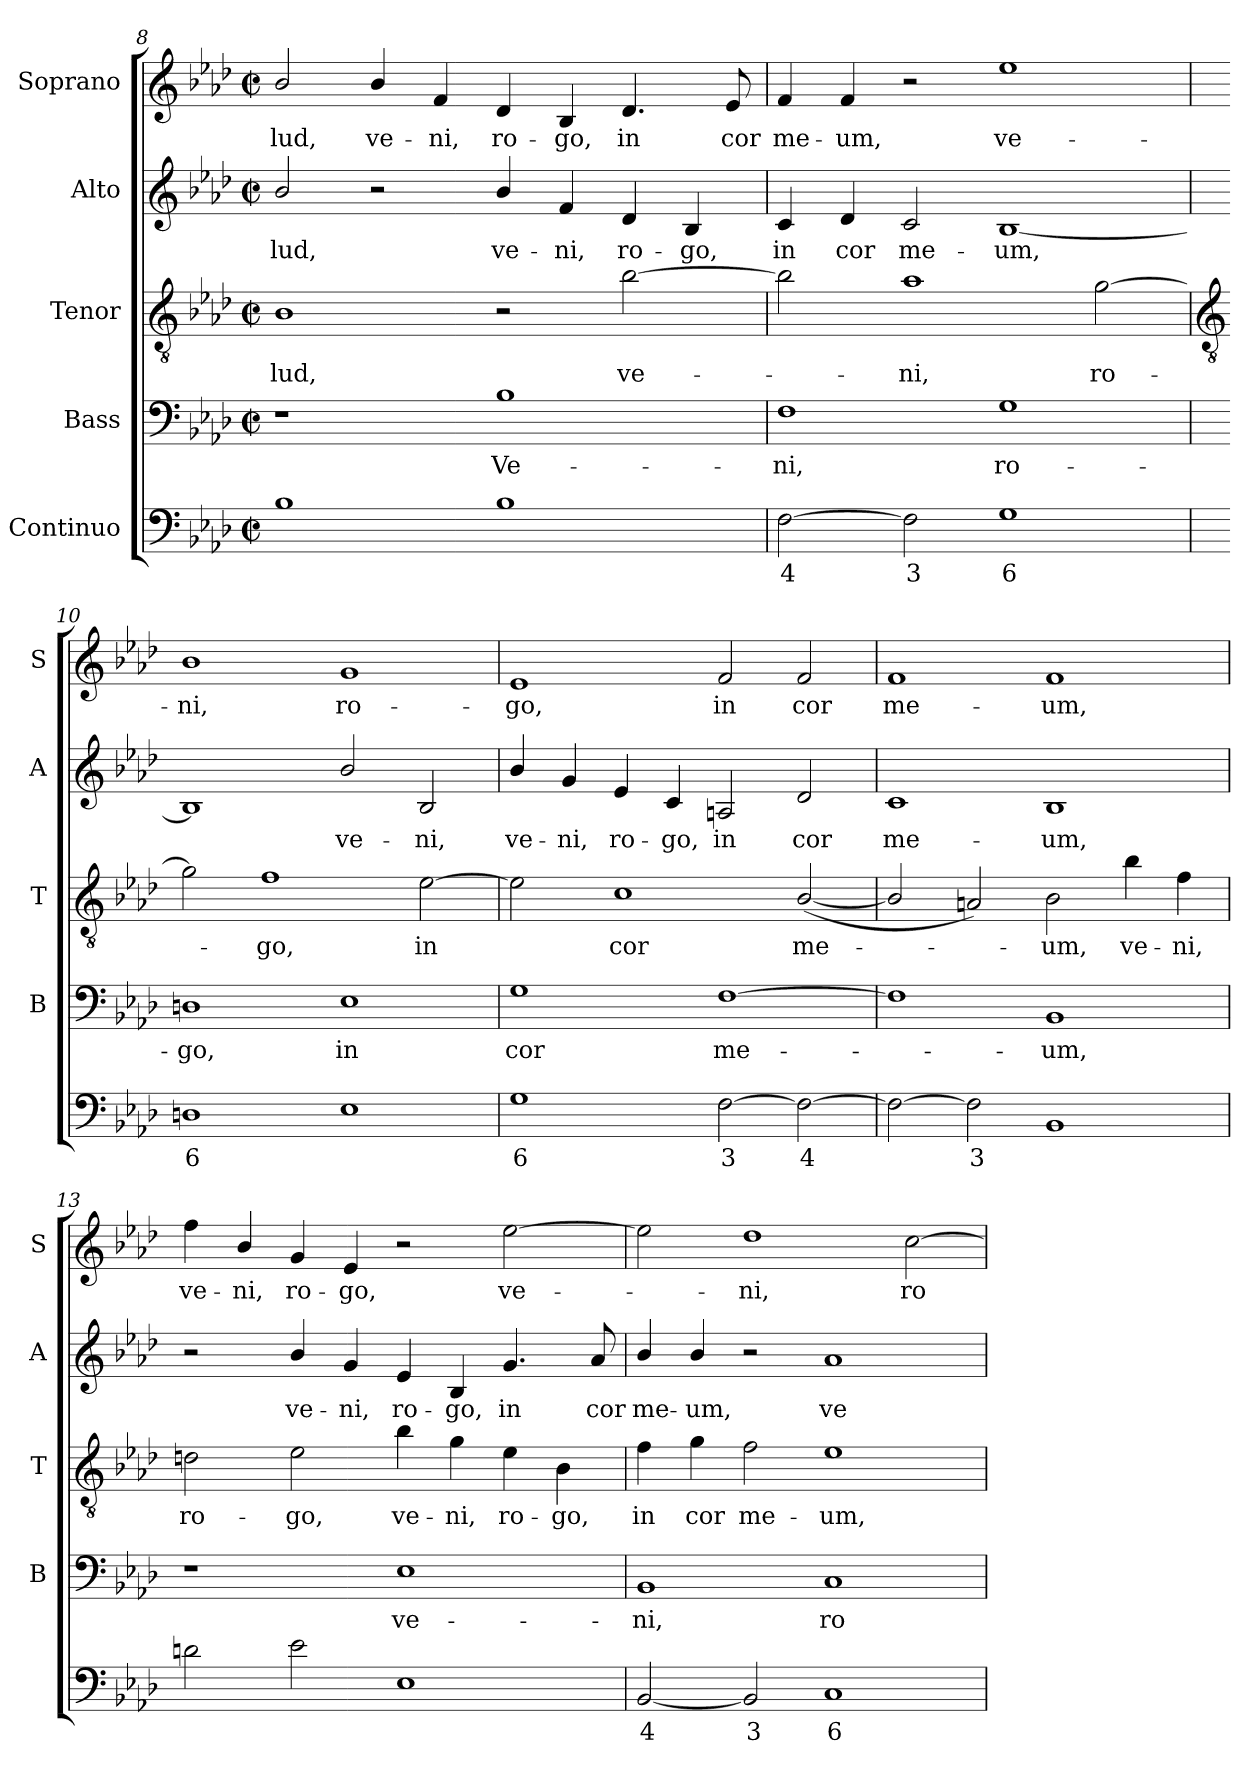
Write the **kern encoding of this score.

**kern	**text	**kern	**text	**kern	**text	**kern	**text	**kern	**text
*part5	*part5	*part4	*part4	*part3	*part3	*part2	*part2	*part1	*part1
*staff5	*staff5	*staff4	*staff4	*staff3	*staff3	*staff2	*staff2	*staff1	*staff1
*I"Continuo	*	*I"Bass	*	*I"Tenor	*	*I"Alto	*	*I"Soprano	*
*	*	*I'B	*	*I'T	*	*I'A	*	*I'S	*
*clefF4	*	*clefF4	*	*clefGv2	*	*clefG2	*	*clefG2	*
*k[b-e-a-d-]	*	*k[b-e-a-d-]	*	*k[b-e-a-d-]	*	*k[b-e-a-d-]	*	*k[b-e-a-d-]	*
*A-:	*	*A-:	*	*A-:	*	*A-:	*	*A-:	*
*M4/2	*	*M4/2	*	*M4/2	*	*M4/2	*	*M4/2	*
*met(c|)	*	*met(c|)	*	*met(c|)	*	*met(c|)	*	*met(c|)	*
=8	=8	=8	=8	=8	=8	=8	=8	=8	=8
!	!	!	!	!	!LO:LY:b	!	!LO:LY:b	!	!LO:LY:b
1B-	.	1r	.	1B-	-lud,	2b-/	-lud,	2b-/	-lud,
!	!	!	!	!	!	!	!	!	!LO:LY:b
.	.	.	.	.	.	2r	.	4b-/	ve-
!	!	!	!	!	!	!	!	!	!LO:LY:b
.	.	.	.	.	.	.	.	4f	-ni,
!	!	!	!LO:LY:b	!	!	!	!LO:LY:b	!	!LO:LY:b
1B-	.	1B-	Ve-	2r	.	4b-/	ve-	4d-	ro-
!	!	!	!	!	!	!	!LO:LY:b	!	!LO:LY:b
.	.	.	.	.	.	4f	-ni,	4B-	-go,
!	!	!	!	!	!LO:LY:b	!	!LO:LY:b	!	!LO:LY:b
.	.	.	.	[2b-	ve-	4d-	ro-	4.d-	in
!	!	!	!	!	!	!	!LO:LY:b	!	!
.	.	.	.	.	.	4B-	-go,	.	.
!	!	!	!	!	!	!	!	!	!LO:LY:b
.	.	.	.	.	.	.	.	8e-	cor
=9	=9	=9	=9	=9	=9	=9	=9	=9	=9
!	!LO:LY:b	!	!LO:LY:b	!	!	!	!LO:LY:b	!	!LO:LY:b
[2F	4	1F	-ni,	2b-]	.	4c	in	4f	me-
!	!	!	!	!	!	!	!LO:LY:b	!	!LO:LY:b
.	.	.	.	.	.	4d-	cor	4f	-um,
!	!LO:LY:b	!	!	!	!LO:LY:b	!	!LO:LY:b	!	!
2F]	3	.	.	1a-	ni,	2c	me-	2r	.
!	!LO:LY:b	!	!LO:LY:b	!	!	!	!LO:LY:b	!	!LO:LY:b
1G	6	1G	ro-	.	.	[1B-	-um,	1ee-	ve-
!	!	!	!	!	!LO:LY:b	!	!	!	!
.	.	.	.	[2g\	ro-	.	.	.	.
!!LO:LB:g=z
=10	=10	=10	=10	=10	=10	=10	=10	=10	=10
*	*	*	*	*clefGv2	*	*	*	*	*
!	!LO:LY:b	!	!LO:LY:b	!	!	!	!	!	!LO:LY:b
1Dn	6	1Dn	-go,	2g\]	.	1B-]	.	1b-	-ni,
!	!	!	!	!	!LO:LY:b	!	!	!	!
.	.	.	.	1f	go,	.	.	.	.
!	!	!	!LO:LY:b	!	!	!	!LO:LY:b	!	!LO:LY:b
1E-	.	1E-	in	.	.	2b-/	ve-	1g	ro-
!	!	!	!	!	!LO:LY:b	!	!LO:LY:b	!	!
.	.	.	.	[2e-	in	2B-	-ni,	.	.
=11	=11	=11	=11	=11	=11	=11	=11	=11	=11
!	!LO:LY:b	!	!LO:LY:b	!	!	!	!LO:LY:b	!	!LO:LY:b
1G	6	1G	cor	2e-]	.	4b-/	ve-	1e-	-go,
!	!	!	!	!	!	!	!LO:LY:b	!	!
.	.	.	.	.	.	4g/	-ni,	.	.
!	!	!	!	!	!LO:LY:b	!	!LO:LY:b	!	!
.	.	.	.	1c	cor	4e-	ro-	.	.
!	!	!	!	!	!	!	!LO:LY:b	!	!
.	.	.	.	.	.	4c	-go,	.	.
!	!LO:LY:b	!	!LO:LY:b	!	!	!	!LO:LY:b	!	!LO:LY:b
[2F	3	[1F	me-	.	.	2An	in	2f	in
!	!LO:LY:b	!	!	!	!LO:LY:b	!	!LO:LY:b	!	!LO:LY:b
2F_	4	.	.	(<[2B-/	me-	2d-	cor	2f	cor
=12	=12	=12	=12	=12	=12	=12	=12	=12	=12
!	!	!	!	!	!	!	!LO:LY:b	!	!LO:LY:b
2F_	.	1F]	.	2B-/]	.	1c	me-	1f	me-
!	!LO:LY:b	!	!	!	!	!	!	!	!
2F]	3	.	.	2An)	.	.	.	.	.
!	!	!	!LO:LY:b	!	!LO:LY:b	!	!LO:LY:b	!	!LO:LY:b
1BB-	.	1BB-	um,	2B-	um,	1B-	-um,	1f	-um,
!	!	!	!	!	!LO:LY:b	!	!	!	!
.	.	.	.	4b-	ve-	.	.	.	.
!	!	!	!	!	!LO:LY:b	!	!	!	!
.	.	.	.	4f	-ni,	.	.	.	.
=13	=13	=13	=13	=13	=13	=13	=13	=13	=13
!	!	!	!	!	!LO:LY:b	!	!	!	!LO:LY:b
2dn	.	1r	.	2dn	ro-	2r	.	4ff	ve-
!	!	!	!	!	!	!	!	!	!LO:LY:b
.	.	.	.	.	.	.	.	4b-/	-ni,
!	!	!	!	!	!LO:LY:b	!	!LO:LY:b	!	!LO:LY:b
2e-	.	.	.	2e-	-go,	4b-/	ve-	4g/	ro-
!	!	!	!	!	!	!	!LO:LY:b	!	!LO:LY:b
.	.	.	.	.	.	4g/	-ni,	4e-	-go,
!	!	!	!LO:LY:b	!	!LO:LY:b	!	!LO:LY:b	!	!
1E-	.	1E-	ve-	4b-	ve-	4e-	ro-	2r	.
!	!	!	!	!	!LO:LY:b	!	!LO:LY:b	!	!
.	.	.	.	4g\	-ni,	4B-	-go,	.	.
!	!	!	!	!	!LO:LY:b	!	!LO:LY:b	!	!LO:LY:b
.	.	.	.	4e-	ro-	4.g	in	[2ee-	ve-
!	!	!	!	!	!LO:LY:b	!	!	!	!
.	.	.	.	4B-	-go,	.	.	.	.
!	!	!	!	!	!	!	!LO:LY:b	!	!
.	.	.	.	.	.	8a-	cor	.	.
=14	=14	=14	=14	=14	=14	=14	=14	=14	=14
!	!LO:LY:b	!	!LO:LY:b	!	!LO:LY:b	!	!LO:LY:b	!	!
[2BB-	4	1BB-	-ni,	4f	in	4b-/	me-	2ee-]	.
!	!	!	!	!	!LO:LY:b	!	!LO:LY:b	!	!
.	.	.	.	4g\	cor	4b-/	-um,	.	.
!	!LO:LY:b	!	!	!	!LO:LY:b	!	!	!	!LO:LY:b
2BB-]	3	.	.	2f	me-	2r	.	1dd-	ni,
!	!LO:LY:b	!	!LO:LY:b	!	!LO:LY:b	!	!LO:LY:b	!	!
1C	6	1C	ro-	1e-	-um,	1a-	ve-	.	.
!	!	!	!	!	!	!	!	!	!LO:LY:b
.	.	.	.	.	.	.	.	[2cc	ro-
=	=	=	=	=	=	=	=	=	=
*-	*-	*-	*-	*-	*-	*-	*-	*-	*-
